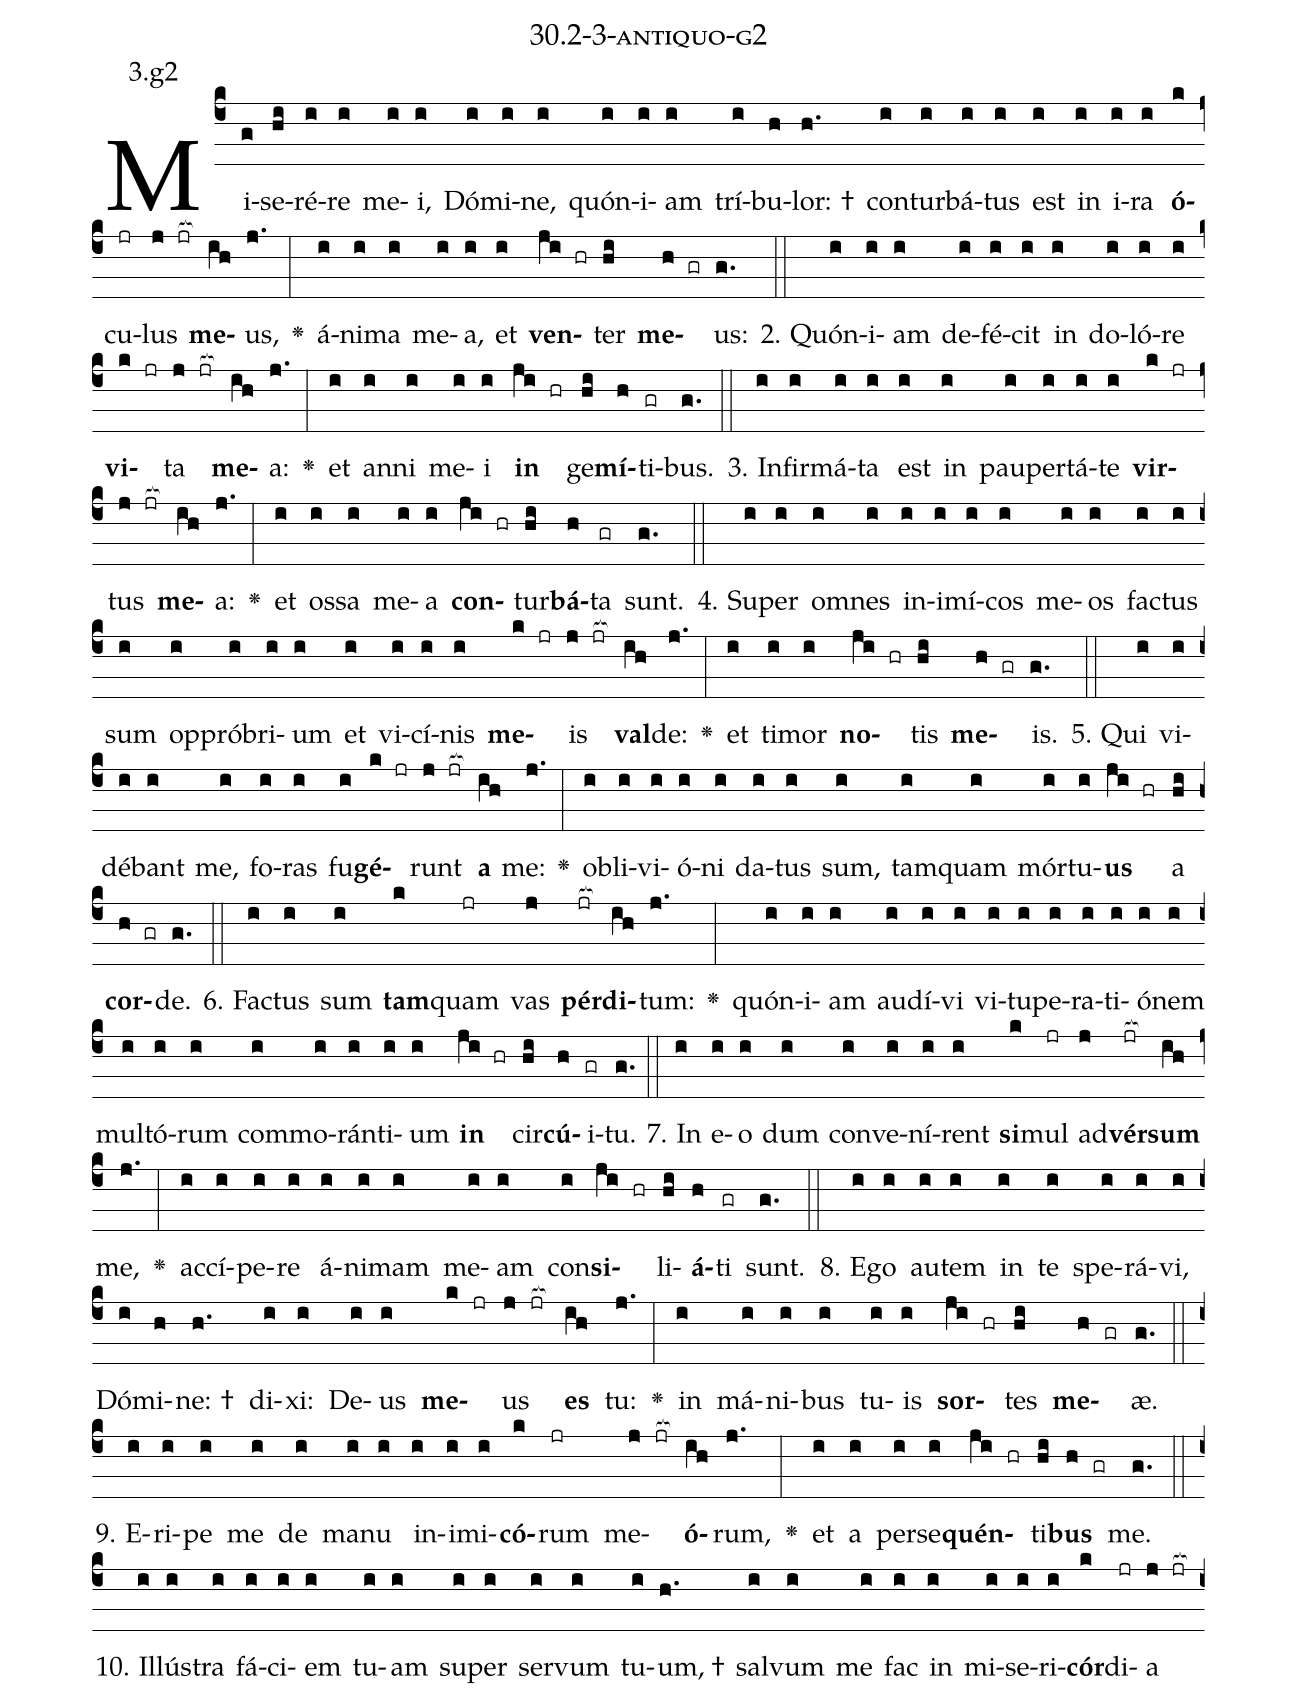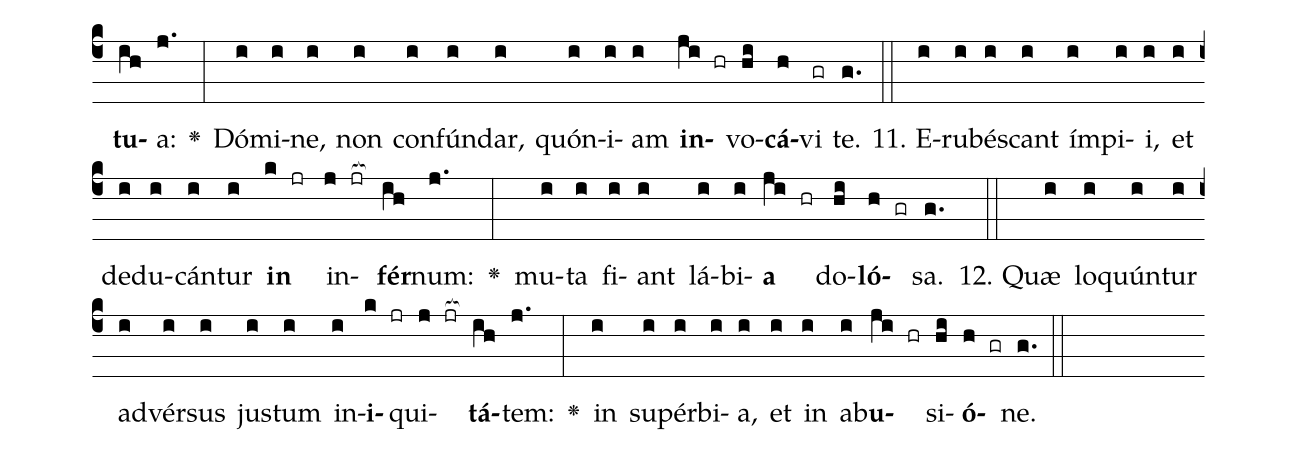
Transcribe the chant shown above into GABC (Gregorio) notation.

name: 30.2-3-antiquo-g2;
annotation: 3.g2;
%%
(c4)Mi(g)se(hi)ré(i)re(i) me(i)i,(i) Dó(i)mi(i)ne,(i) quón(i)i(i)am(i) trí(i)bu(h)lor: †(h.) con(i)tur(i)bá(i)tus(i) est(i) in(i) i(i)ra(i) <b>ó</b>(k)cu(jr)lus(j jr[ocb:1{]) <b>me</b>(ih[ocb:0}])us,(j.) <v>\greheightstar</v>(:) á(i)ni(i)ma(i) me(i)a,(i) et(i) <b>ven</b>(ji hr)ter(hi) <b>me</b>(h gr)us:(g.) (::)
2. Quón(i)i(i)am(i) de(i)fé(i)cit(i) in(i) do(i)ló(i)re(i) <b>vi</b>(k jr)ta(j jr[ocb:1{]) <b>me</b>(ih[ocb:0}])a:(j.) <v>\greheightstar</v>(:) et(i) an(i)ni(i) me(i)i(i) <b>in</b>(ji hr) ge(hi)<b>mí</b>(h)ti(gr)bus.(g.) (::)
3. In(i)fir(i)má(i)ta(i) est(i) in(i) pau(i)per(i)tá(i)te(i) <b>vir</b>(k jr)tus(j jr[ocb:1{]) <b>me</b>(ih[ocb:0}])a:(j.) <v>\greheightstar</v>(:) et(i) os(i)sa(i) me(i)a(i) <b>con</b>(ji hr)tur(hi)<b>bá</b>(h)ta(gr) sunt.(g.) (::)
4. Su(i)per(i) om(i)nes(i) in(i)i(i)mí(i)cos(i) me(i)os(i) fac(i)tus(i) sum(i) op(i)pró(i)bri(i)um(i) et(i) vi(i)cí(i)nis(i) <b>me</b>(k jr)is(j jr[ocb:1{]) <b>val</b>(ih[ocb:0}])de:(j.) <v>\greheightstar</v>(:) et(i) ti(i)mor(i) <b>no</b>(ji hr)tis(hi) <b>me</b>(h gr)is.(g.) (::)
5. Qui(i) vi(i)dé(i)bant(i) me,(i) fo(i)ras(i) fu(i)<b>gé</b>(k jr)runt(j jr[ocb:1{]) <b>a</b>(ih[ocb:0}]) me:(j.) <v>\greheightstar</v>(:) ob(i)li(i)vi(i)ó(i)ni(i) da(i)tus(i) sum,(i) tam(i)quam(i) mór(i)tu(i)<b>us</b>(ji hr) a(hi) <b>cor</b>(h gr)de.(g.) (::)
6. Fac(i)tus(i) sum(i) <b>tam</b>(k)quam(jr) vas(j) <b>pér</b>(jr[ocb:1{])<b>di</b>(ih[ocb:0}])tum:(j.) <v>\greheightstar</v>(:) quón(i)i(i)am(i) au(i)dí(i)vi(i) vi(i)tu(i)pe(i)ra(i)ti(i)ó(i)nem(i) mul(i)tó(i)rum(i) com(i)mo(i)rán(i)ti(i)um(i) <b>in</b>(ji hr) cir(hi)<b>cú</b>(h)i(gr)tu.(g.) (::)
7. In(i) e(i)o(i) dum(i) con(i)ve(i)ní(i)rent(i) <b>si</b>(k)mul(jr) ad(j)<b>vér</b>(jr[ocb:1{])<b>sum</b>(ih[ocb:0}]) me,(j.) <v>\greheightstar</v>(:) ac(i)cí(i)pe(i)re(i) á(i)ni(i)mam(i) me(i)am(i) con(i)<b>si</b>(ji hr)li(hi)<b>á</b>(h)ti(gr) sunt.(g.) (::)
8. E(i)go(i) au(i)tem(i) in(i) te(i) spe(i)rá(i)vi,(i) Dó(i)mi(h)ne: †(h.) di(i)xi:(i) De(i)us(i) <b>me</b>(k jr)us(j jr[ocb:1{]) <b>es</b>(ih[ocb:0}]) tu:(j.) <v>\greheightstar</v>(:) in(i) má(i)ni(i)bus(i) tu(i)is(i) <b>sor</b>(ji hr)tes(hi) <b>me</b>(h gr)æ.(g.) (::)
9. E(i)ri(i)pe(i) me(i) de(i) ma(i)nu(i) in(i)i(i)mi(i)<b>có</b>(k)rum(jr) me(j jr[ocb:1{])<b>ó</b>(ih[ocb:0}])rum,(j.) <v>\greheightstar</v>(:) et(i) a(i) per(i)se(i)<b>quén</b>(ji hr)ti(hi)<b>bus</b>(h gr) me.(g.) (::)
10. Il(i)lús(i)tra(i) fá(i)ci(i)em(i) tu(i)am(i) su(i)per(i) ser(i)vum(i) tu(i)um, †(h.) sal(i)vum(i) me(i) fac(i) in(i) mi(i)se(i)ri(i)<b>cór</b>(k)di(jr)a(j jr[ocb:1{]) <b>tu</b>(ih[ocb:0}])a:(j.) <v>\greheightstar</v>(:) Dó(i)mi(i)ne,(i) non(i) con(i)fún(i)dar,(i) quón(i)i(i)am(i) <b>in</b>(ji hr)vo(hi)<b>cá</b>(h)vi(gr) te.(g.) (::)
11. E(i)ru(i)bés(i)cant(i) ím(i)pi(i)i,(i) et(i) de(i)du(i)cán(i)tur(i) <b>in</b>(k jr) in(j jr[ocb:1{])<b>fér</b>(ih[ocb:0}])num:(j.) <v>\greheightstar</v>(:) mu(i)ta(i) fi(i)ant(i) lá(i)bi(i)<b>a</b>(ji hr) do(hi)<b>ló</b>(h gr)sa.(g.) (::)
12. Quæ(i) lo(i)quún(i)tur(i) ad(i)vér(i)sus(i) jus(i)tum(i) in(i)<b>i</b>(k jr)qui(j jr[ocb:1{])<b>tá</b>(ih[ocb:0}])tem:(j.) <v>\greheightstar</v>(:) in(i) su(i)pér(i)bi(i)a,(i) et(i) in(i) ab(i)<b>u</b>(ji hr)si(hi)<b>ó</b>(h gr)ne.(g.) (::)
